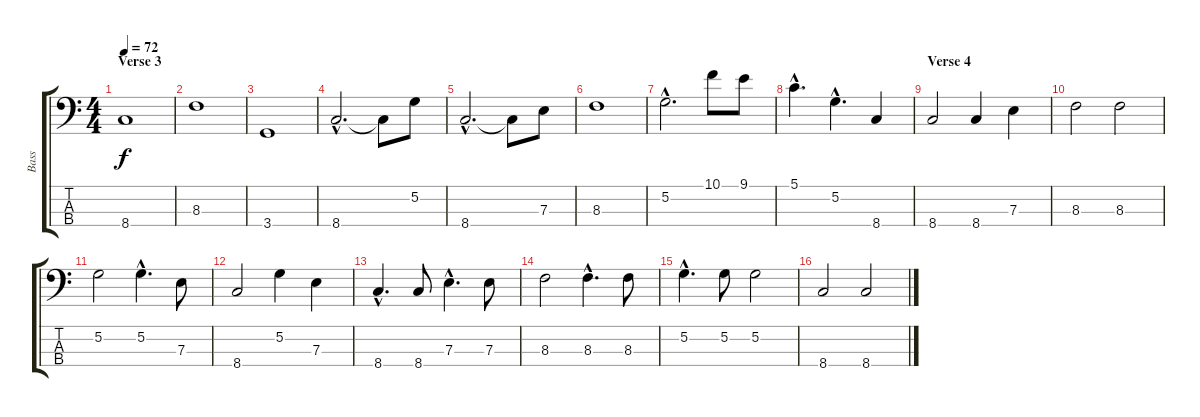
\track ("Bass" "Bass") {instrument fretlessbass}
\staff {score tabs}
\tuning (G2 D2 A1 E1) {hide}
\ts (4 4)
\section ("" "Verse 3")
\tempo 72
\clef f4
\ks c
8.4.1{dy f} |
8.3.1 |
3.4.1 |
8.4{hac}.2{d} 8.4{t}.8 5.2.8 |
8.4{hac}.2{d} 8.4{t}.8 7.3.8 |
8.3.1 |
5.2{hac}.2{d} 10.1.8 9.1.8 |
5.1{hac}.4{d} 5.2{hac}.4{d} 8.4.4 |
\section ("" "Verse 4")
8.4.2 8.4.4 7.3.4 |
8.3.2 8.3.2 |
5.2.2 5.2{hac}.4{d} 7.3.8 |
8.4.2 5.2.4 7.3.4 |
8.4{hac}.4{d} 8.4.8 7.3{hac}.4{d} 7.3.8 |
8.3.2 8.3{hac}.4{d} 8.3.8 |
5.2{hac}.4{d} 5.2.8 5.2.2 |
8.4.2 8.4.2
